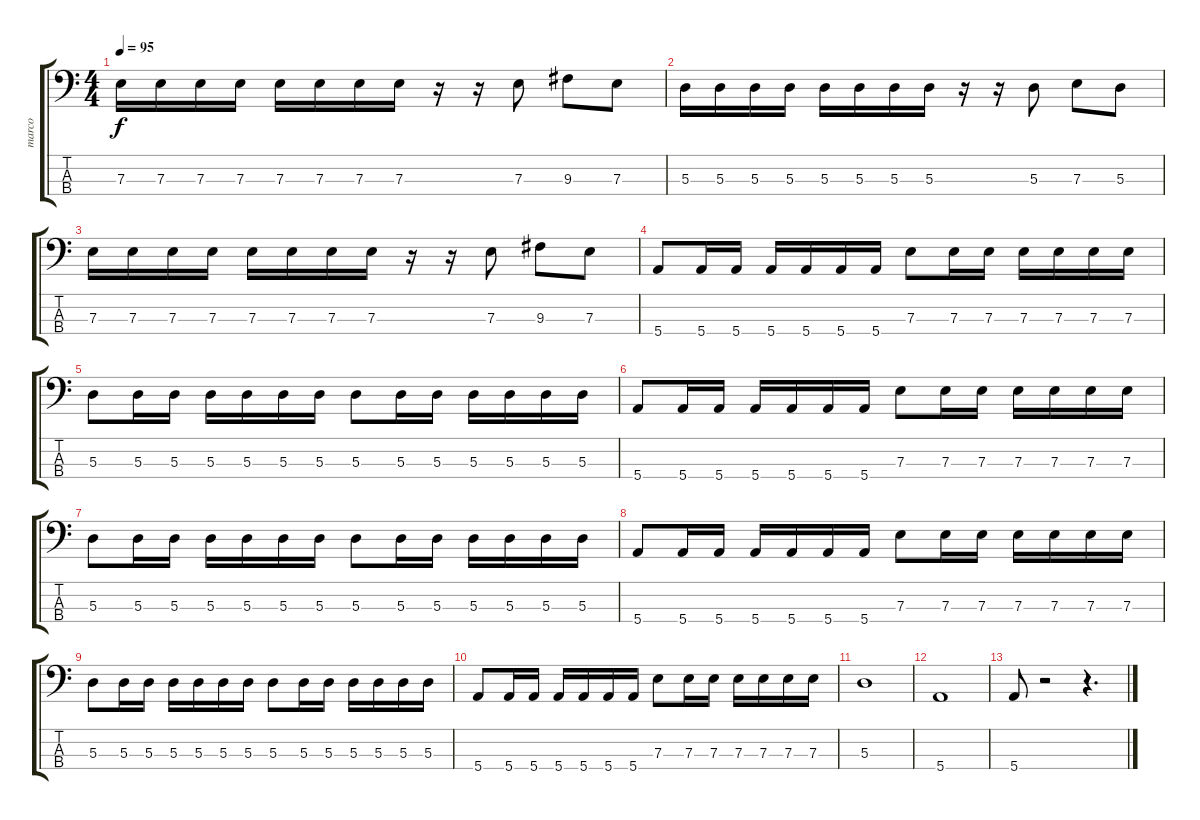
\track ("marco" "marco") {instrument electricbassfinger}
\staff {score tabs}
\tuning (G2 D2 A1 E1) {hide}
\ts (4 4)
\tempo 95
\clef f4
\ks c
7.3.16{dy f} 7.3.16 7.3.16 7.3.16 7.3.16 7.3.16 7.3.16 7.3.16 r.16 r.16 7.3.8 9.3.8 7.3.8 |
5.3.16 5.3.16 5.3.16 5.3.16 5.3.16 5.3.16 5.3.16 5.3.16 r.16 r.16 5.3.8 7.3.8 5.3.8 |
7.3.16 7.3.16 7.3.16 7.3.16 7.3.16 7.3.16 7.3.16 7.3.16 r.16 r.16 7.3.8 9.3.8 7.3.8 |
5.4.8 5.4.16 5.4.16 5.4.16 5.4.16 5.4.16 5.4.16 7.3.8 7.3.16 7.3.16 7.3.16 7.3.16 7.3.16 7.3.16 |
5.3.8 5.3.16 5.3.16 5.3.16 5.3.16 5.3.16 5.3.16 5.3.8 5.3.16 5.3.16 5.3.16 5.3.16 5.3.16 5.3.16 |
5.4.8 5.4.16 5.4.16 5.4.16 5.4.16 5.4.16 5.4.16 7.3.8 7.3.16 7.3.16 7.3.16 7.3.16 7.3.16 7.3.16 |
5.3.8 5.3.16 5.3.16 5.3.16 5.3.16 5.3.16 5.3.16 5.3.8 5.3.16 5.3.16 5.3.16 5.3.16 5.3.16 5.3.16 |
5.4.8 5.4.16 5.4.16 5.4.16 5.4.16 5.4.16 5.4.16 7.3.8 7.3.16 7.3.16 7.3.16 7.3.16 7.3.16 7.3.16 |
5.3.8 5.3.16 5.3.16 5.3.16 5.3.16 5.3.16 5.3.16 5.3.8 5.3.16 5.3.16 5.3.16 5.3.16 5.3.16 5.3.16 |
5.4.8 5.4.16 5.4.16 5.4.16 5.4.16 5.4.16 5.4.16 7.3.8 7.3.16 7.3.16 7.3.16 7.3.16 7.3.16 7.3.16 |
5.3.1 |
5.4.1 |
5.4.8 r.2 r.4{d}
